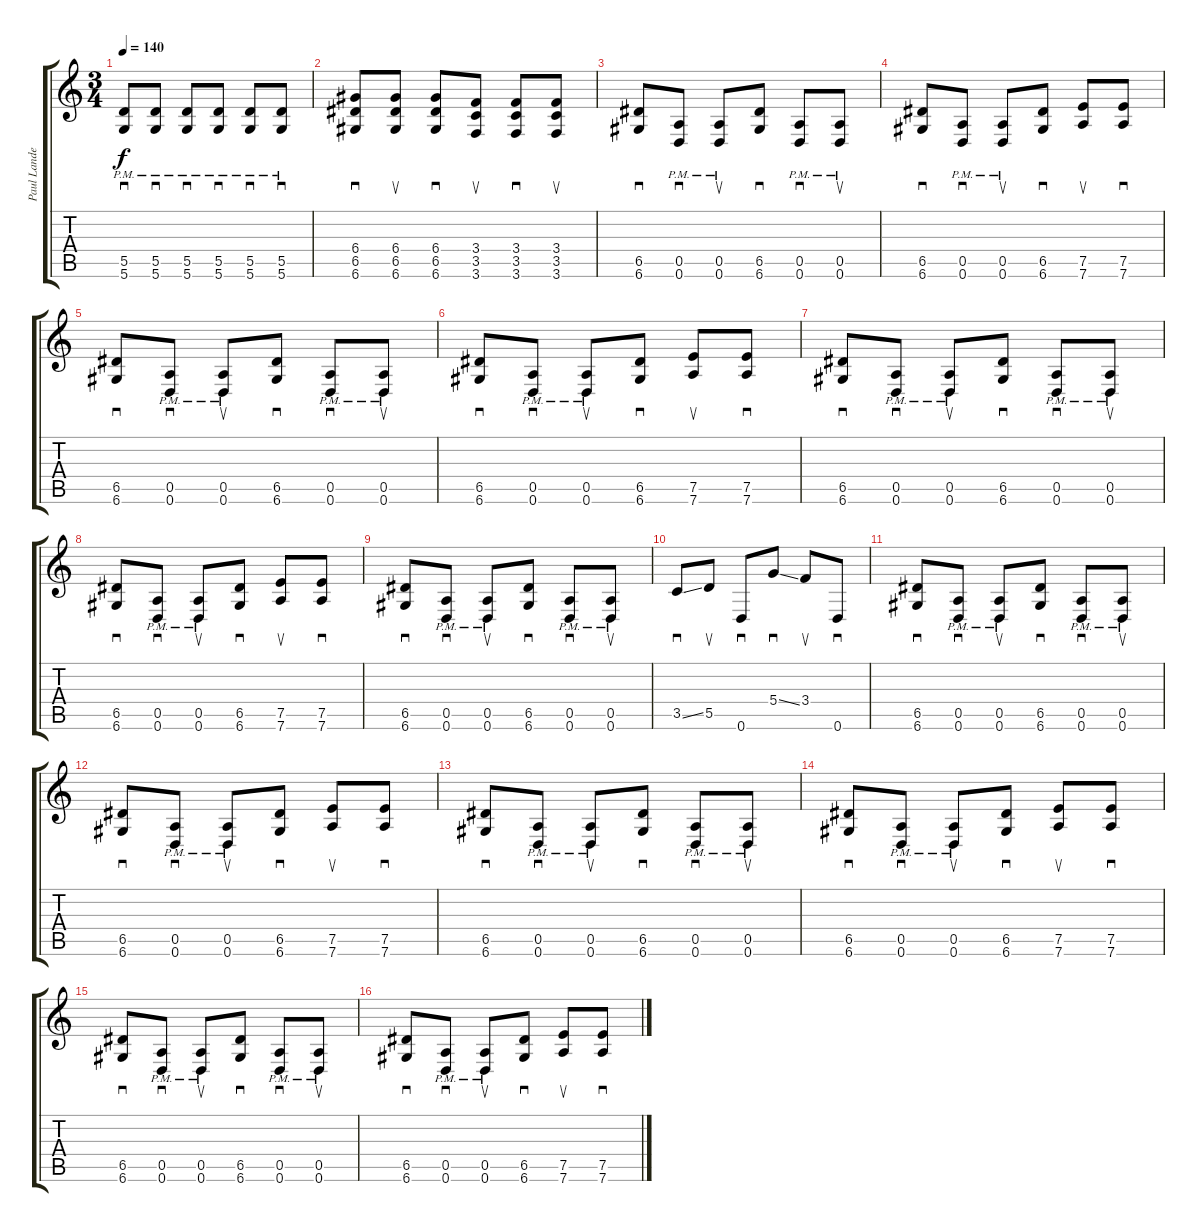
\track ("Paul Landers" "Paul Lande") {instrument overdrivenguitar}
\staff {score tabs}
\tuning (E4 B3 G3 D3 A2 D2) {hide}
\ts (3 4)
\tempo 140
\clef g2
\ks c
(5.5{pm} 5.6{pm}).8{sd dy f} (5.5{pm} 5.6{pm}).8{sd} (5.5{pm} 5.6{pm}).8{sd} (5.5{pm} 5.6{pm}).8{sd} (5.5{pm} 5.6{pm}).8{sd} (5.5{pm} 5.6{pm}).8{sd} |
(6.4 6.5 6.6).8{sd} (6.4 6.5 6.6).8{su} (6.4 6.5 6.6).8{sd} (3.4 3.5 3.6).8{su} (3.4 3.5 3.6).8{sd} (3.4 3.5 3.6).8{su} |
(6.5 6.6).8{sd} (0.5{pm} 0.6{pm}).8{sd} (0.5{pm} 0.6{pm}).8{su} (6.5 6.6).8{sd} (0.5{pm} 0.6{pm}).8{sd} (0.5{pm} 0.6{pm}).8{su} |
(6.5 6.6).8{sd} (0.5{pm} 0.6{pm}).8{sd} (0.5{pm} 0.6{pm}).8{su} (6.5 6.6).8{sd} (7.5 7.6).8{su} (7.5 7.6).8{sd} |
(6.5 6.6).8{sd} (0.5{pm} 0.6{pm}).8{sd} (0.5{pm} 0.6{pm}).8{su} (6.5 6.6).8{sd} (0.5{pm} 0.6{pm}).8{sd} (0.5{pm} 0.6{pm}).8{su} |
(6.5 6.6).8{sd} (0.5{pm} 0.6{pm}).8{sd} (0.5{pm} 0.6{pm}).8{su} (6.5 6.6).8{sd} (7.5 7.6).8{su} (7.5 7.6).8{sd} |
(6.5 6.6).8{sd} (0.5{pm} 0.6{pm}).8{sd} (0.5{pm} 0.6{pm}).8{su} (6.5 6.6).8{sd} (0.5{pm} 0.6{pm}).8{sd} (0.5{pm} 0.6{pm}).8{su} |
(6.5 6.6).8{sd} (0.5{pm} 0.6{pm}).8{sd} (0.5{pm} 0.6{pm}).8{su} (6.5 6.6).8{sd} (7.5 7.6).8{su} (7.5 7.6).8{sd} |
(6.5 6.6).8{sd} (0.5{pm} 0.6{pm}).8{sd} (0.5{pm} 0.6{pm}).8{su} (6.5 6.6).8{sd} (0.5{pm} 0.6{pm}).8{sd} (0.5{pm} 0.6{pm}).8{su} |
3.5{ss}.8{sd} 5.5.8{su} 0.6.8{sd} 5.4{ss}.8{sd} 3.4.8{su} 0.6.8{sd} |
(6.5 6.6).8{sd} (0.5{pm} 0.6{pm}).8{sd} (0.5{pm} 0.6{pm}).8{su} (6.5 6.6).8{sd} (0.5{pm} 0.6{pm}).8{sd} (0.5{pm} 0.6{pm}).8{su} |
(6.5 6.6).8{sd} (0.5{pm} 0.6{pm}).8{sd} (0.5{pm} 0.6{pm}).8{su} (6.5 6.6).8{sd} (7.5 7.6).8{su} (7.5 7.6).8{sd} |
(6.5 6.6).8{sd} (0.5{pm} 0.6{pm}).8{sd} (0.5{pm} 0.6{pm}).8{su} (6.5 6.6).8{sd} (0.5{pm} 0.6{pm}).8{sd} (0.5{pm} 0.6{pm}).8{su} |
(6.5 6.6).8{sd} (0.5{pm} 0.6{pm}).8{sd} (0.5{pm} 0.6{pm}).8{su} (6.5 6.6).8{sd} (7.5 7.6).8{su} (7.5 7.6).8{sd} |
(6.5 6.6).8{sd} (0.5{pm} 0.6{pm}).8{sd} (0.5{pm} 0.6{pm}).8{su} (6.5 6.6).8{sd} (0.5{pm} 0.6{pm}).8{sd} (0.5{pm} 0.6{pm}).8{su} |
(6.5 6.6).8{sd} (0.5{pm} 0.6{pm}).8{sd} (0.5{pm} 0.6{pm}).8{su} (6.5 6.6).8{sd} (7.5 7.6).8{su} (7.5 7.6).8{sd}
